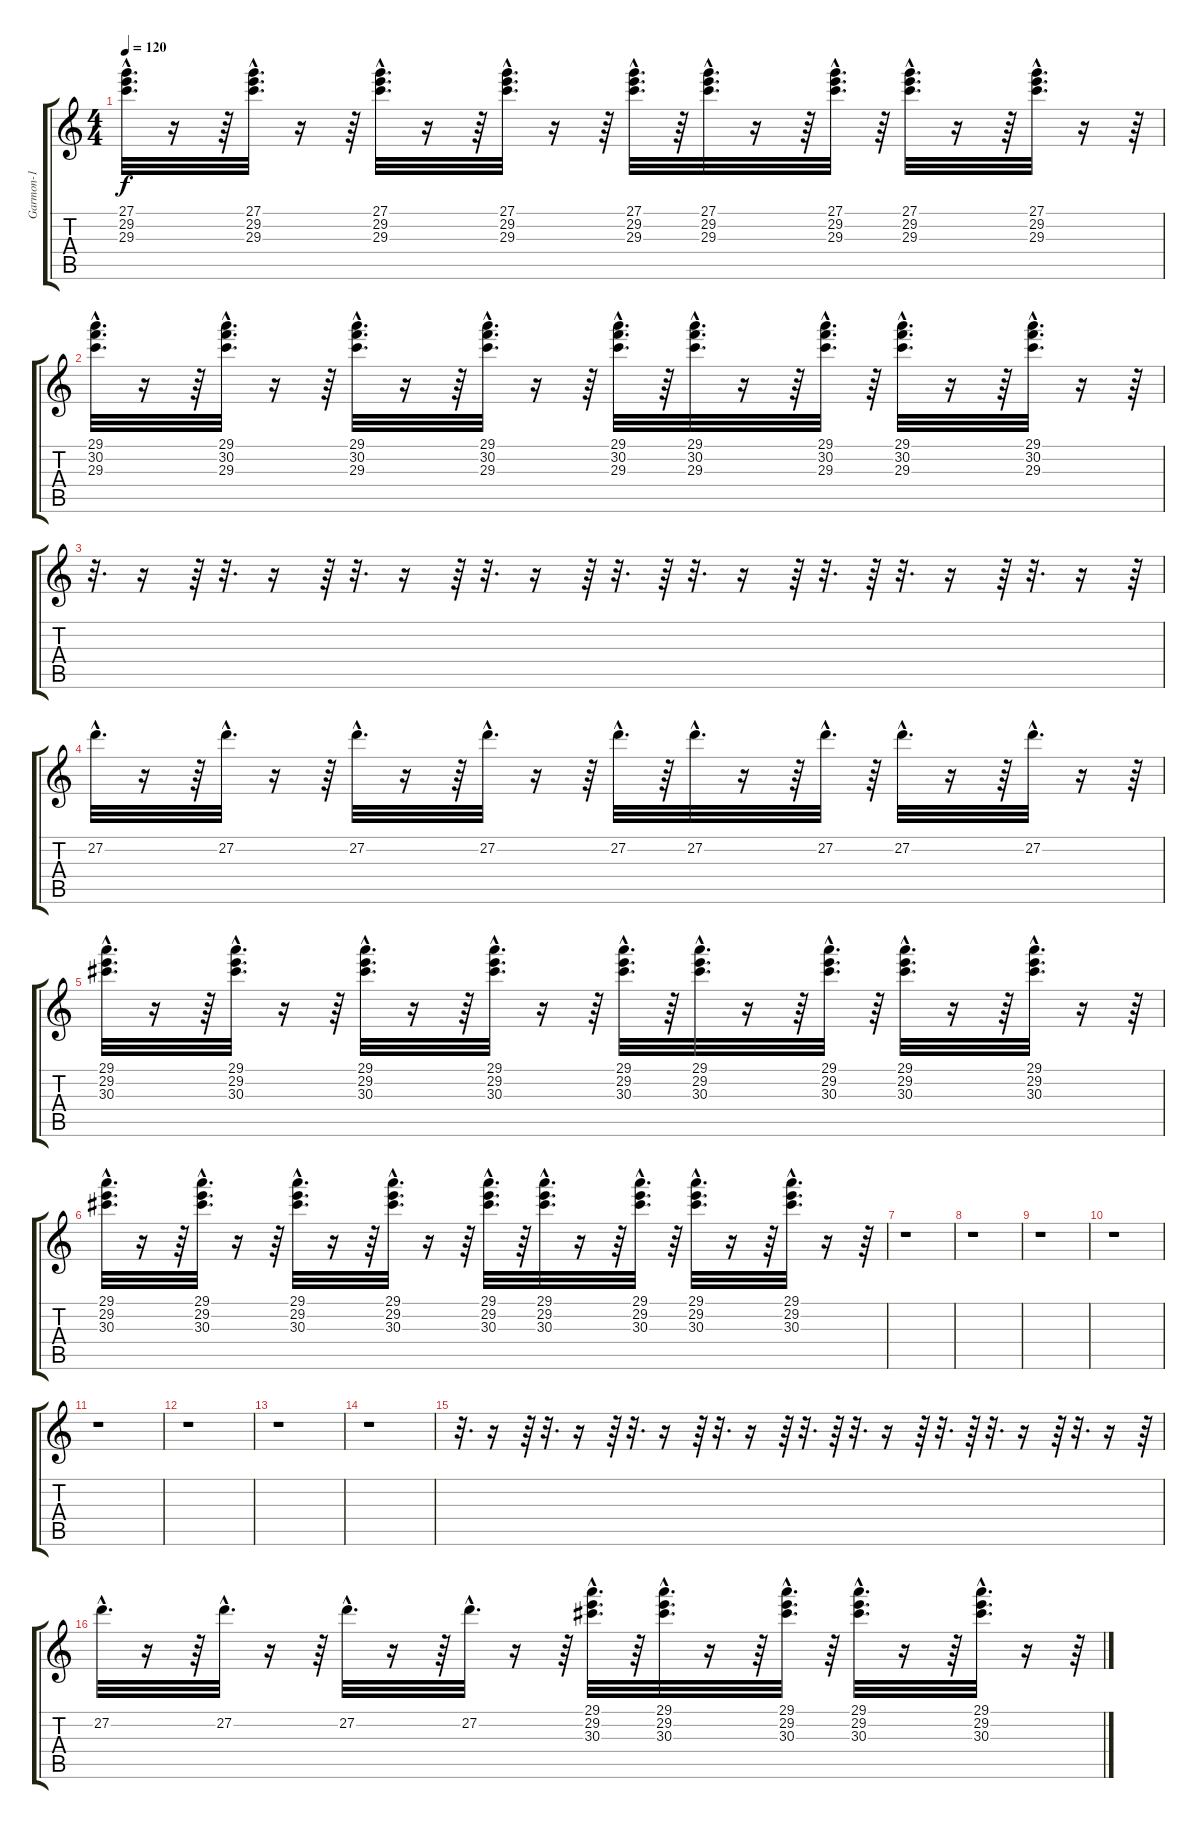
\track ("Garmon-1" "Garmon-1") {instrument percussiveorgan}
\staff {score tabs}
\tuning (E4 B3 G3 D3 A2 E2) {hide}
\ts (4 4)
\tempo 120
\clef g2
\ks c
(27.1{hac} 29.2{hac} 29.3{hac}).32{d dy f} r.16 r.64 (27.1{hac} 29.2{hac} 29.3{hac}).32{d} r.16 r.64 (27.1{hac} 29.2{hac} 29.3{hac}).32{d} r.16 r.64 (27.1{hac} 29.2{hac} 29.3{hac}).32{d} r.16 r.64 (27.1{hac} 29.2{hac} 29.3{hac}).32{d} r.64 (27.1{hac} 29.2{hac} 29.3{hac}).32{d} r.16 r.64 (27.1{hac} 29.2{hac} 29.3{hac}).32{d} r.64 (27.1{hac} 29.2{hac} 29.3{hac}).32{d} r.16 r.64 (27.1{hac} 29.2{hac} 29.3{hac}).32{d} r.16 r.64 |
(29.1{hac} 30.2{hac} 29.3{hac}).32{d} r.16 r.64 (29.1{hac} 30.2{hac} 29.3{hac}).32{d} r.16 r.64 (29.1{hac} 30.2{hac} 29.3{hac}).32{d} r.16 r.64 (29.1{hac} 30.2{hac} 29.3{hac}).32{d} r.16 r.64 (29.1{hac} 30.2{hac} 29.3{hac}).32{d} r.64 (29.1{hac} 30.2{hac} 29.3{hac}).32{d} r.16 r.64 (29.1{hac} 30.2{hac} 29.3{hac}).32{d} r.64 (29.1{hac} 30.2{hac} 29.3{hac}).32{d} r.16 r.64 (29.1{hac} 30.2{hac} 29.3{hac}).32{d} r.16 r.64 |
r.32{d} r.16 r.64 r.32{d} r.16 r.64 r.32{d} r.16 r.64 r.32{d} r.16 r.64 r.32{d} r.64 r.32{d} r.16 r.64 r.32{d} r.64 r.32{d} r.16 r.64 r.32{d} r.16 r.64 |
27.2{hac}.32{d} r.16 r.64 27.2{hac}.32{d} r.16 r.64 27.2{hac}.32{d} r.16 r.64 27.2{hac}.32{d} r.16 r.64 27.2{hac}.32{d} r.64 27.2{hac}.32{d} r.16 r.64 27.2{hac}.32{d} r.64 27.2{hac}.32{d} r.16 r.64 27.2{hac}.32{d} r.16 r.64 |
(29.1{hac} 29.2{hac} 30.3{hac}).32{d} r.16 r.64 (29.1{hac} 29.2{hac} 30.3{hac}).32{d} r.16 r.64 (29.1{hac} 29.2{hac} 30.3{hac}).32{d} r.16 r.64 (29.1{hac} 29.2{hac} 30.3{hac}).32{d} r.16 r.64 (29.1{hac} 29.2{hac} 30.3{hac}).32{d} r.64 (29.1{hac} 29.2{hac} 30.3{hac}).32{d} r.16 r.64 (29.1{hac} 29.2{hac} 30.3{hac}).32{d} r.64 (29.1{hac} 29.2{hac} 30.3{hac}).32{d} r.16 r.64 (29.1{hac} 29.2{hac} 30.3{hac}).32{d} r.16 r.64 |
(29.1{hac} 29.2{hac} 30.3{hac}).32{d} r.16 r.64 (29.1{hac} 29.2{hac} 30.3{hac}).32{d} r.16 r.64 (29.1{hac} 29.2{hac} 30.3{hac}).32{d} r.16 r.64 (29.1{hac} 29.2{hac} 30.3{hac}).32{d} r.16 r.64 (29.1{hac} 29.2{hac} 30.3{hac}).32{d} r.64 (29.1{hac} 29.2{hac} 30.3{hac}).32{d} r.16 r.64 (29.1{hac} 29.2{hac} 30.3{hac}).32{d} r.64 (29.1{hac} 29.2{hac} 30.3{hac}).32{d} r.16 r.64 (29.1{hac} 29.2{hac} 30.3{hac}).32{d} r.16 r.64 |
r.1 |
r.1 |
r.1 |
r.1 |
r.1 |
r.1 |
r.1 |
r.1 |
r.32{d} r.16 r.64 r.32{d} r.16 r.64 r.32{d} r.16 r.64 r.32{d} r.16 r.64 r.32{d} r.64 r.32{d} r.16 r.64 r.32{d} r.64 r.32{d} r.16 r.64 r.32{d} r.16 r.64 |
27.2{hac}.32{d} r.16 r.64 27.2{hac}.32{d} r.16 r.64 27.2{hac}.32{d} r.16 r.64 27.2{hac}.32{d} r.16 r.64 (29.1{hac} 29.2{hac} 30.3{hac}).32{d} r.64 (29.1{hac} 29.2{hac} 30.3{hac}).32{d} r.16 r.64 (29.1{hac} 29.2{hac} 30.3{hac}).32{d} r.64 (29.1{hac} 29.2{hac} 30.3{hac}).32{d} r.16 r.64 (29.1{hac} 29.2{hac} 30.3{hac}).32{d} r.16 r.64
